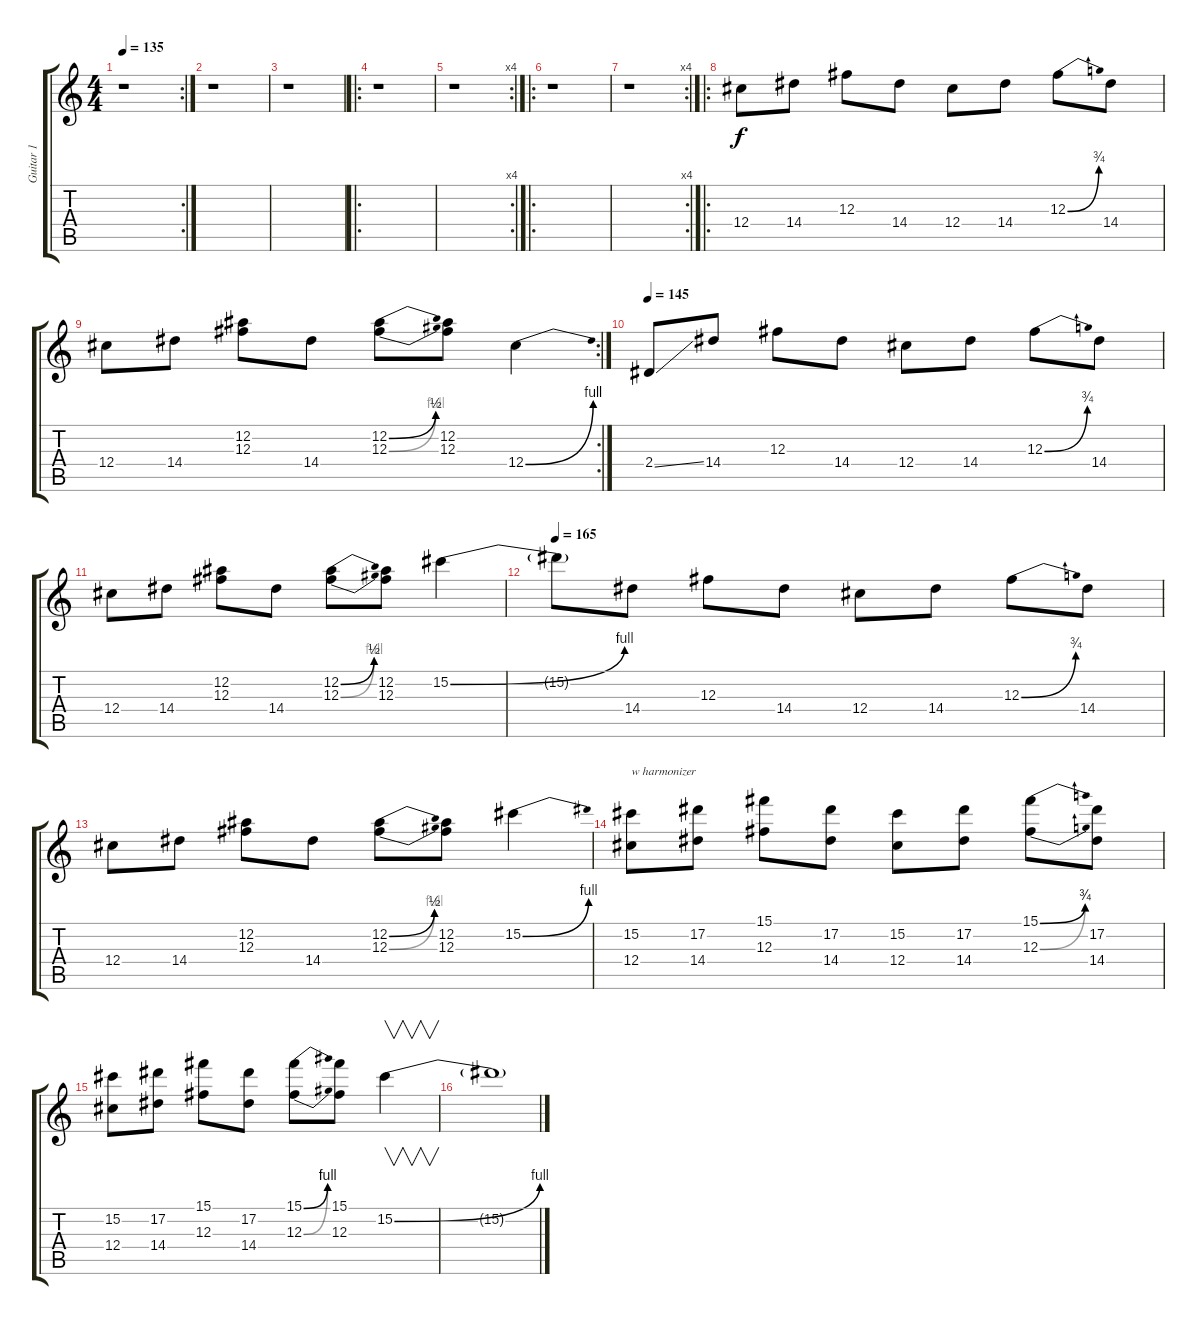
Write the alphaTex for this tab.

\track ("Guitar 1" "Guitar 1") {instrument overdrivenguitar}
\staff {score tabs}
\tuning (Eb4 Bb3 Gb3 Db3 Ab2 Eb2) {hide}
\rc 2
\ts (4 4)
\tempo 135
\clef g2
\ks c
r.1{dy f} |
r.1 |
r.1 |
\ro
r.1 |
\rc 4
r.1 |
\ro
r.1 |
\rc 4
r.1 |
\ro
12.4.8 14.4.8 12.3.8 14.4.8 12.4.8 14.4.8 12.3{be (bend 0 0 60 3)}.8 14.4.8 |
\rc 2
12.4.8 14.4.8 (12.2 12.3).8 14.4.8 (12.2{be (bend 0 0 60 2)} 12.3{be (bend 0 0 60 4)}).8 (12.2 12.3).8 12.4{be (bend 0 0 60 4)}.4 |
\tempo 145
2.4{ss}.8 14.4.8 12.3.8 14.4.8 12.4.8 14.4.8 12.3{be (bend 0 0 60 3)}.8 14.4.8 |
12.4.8 14.4.8 (12.2 12.3).8 14.4.8 (12.2{be (bend 0 0 60 2)} 12.3{be (bend 0 0 60 4)}).8 (12.2 12.3).8 15.2{be (bend 0 0 60 4)}.4 |
\tempo 165
15.2{t}.8 14.4.8 12.3.8 14.4.8 12.4.8 14.4.8 12.3{be (bend 0 0 60 3)}.8 14.4.8 |
12.4.8 14.4.8 (12.2 12.3).8 14.4.8 (12.2{be (bend 0 0 60 2)} 12.3{be (bend 0 0 60 4)}).8 (12.2 12.3).8 15.2{be (bend 0 0 60 4)}.4 |
(15.2 12.4).8{txt "w harmonizer"} (17.2 14.4).8 (15.1 12.3).8 (17.2 14.4).8 (15.2 12.4).8 (17.2 14.4).8 (15.1{be (bend 0 0 60 3)} 12.3{be (bend 0 0 60 3)}).8 (17.2 14.4).8 |
(15.2 12.4).8 (17.2 14.4).8 (15.1 12.3).8 (17.2 14.4).8 (15.1{be (bend 0 0 60 4)} 12.3{be (bend 0 0 60 4)}).8 (15.1 12.3).8 15.2{be (bend 0 0 60 4)}.4{v} |
15.2{t}.1
